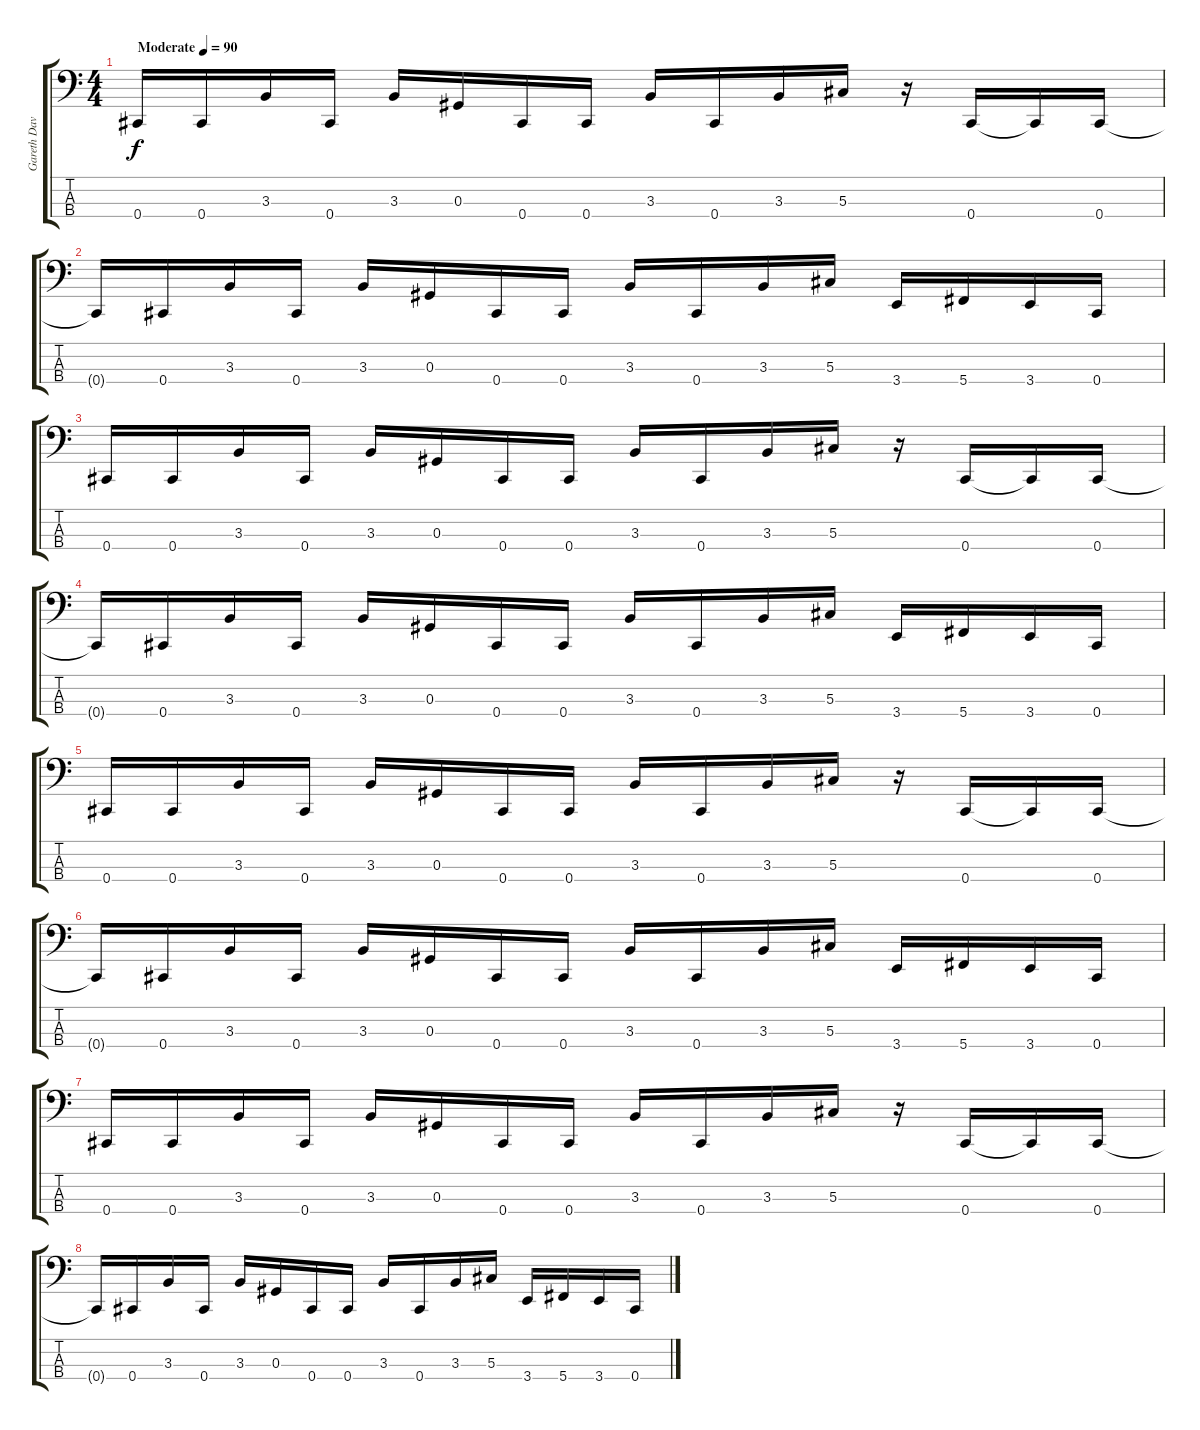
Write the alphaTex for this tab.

\track ("Gareth Davis" "Gareth Dav") {instrument electricbassfinger}
\staff {score tabs}
\tuning (Gb2 Db2 Ab1 Db1) {hide}
\ts (4 4)
\tempo (90 "Moderate")
\clef f4
\ks c
0.4.16{dy f instrument electricbassfinger} 0.4.16 3.3.16 0.4.16 3.3.16 0.3.16 0.4.16 0.4.16 3.3.16 0.4.16 3.3.16 5.3.16 r.16 0.4.16 0.4{t}.16 0.4.16 |
0.4{t}.16 0.4.16 3.3.16 0.4.16 3.3.16 0.3.16 0.4.16 0.4.16 3.3.16 0.4.16 3.3.16 5.3.16 3.4.16 5.4.16 3.4.16 0.4.16 |
0.4.16 0.4.16 3.3.16 0.4.16 3.3.16 0.3.16 0.4.16 0.4.16 3.3.16 0.4.16 3.3.16 5.3.16 r.16 0.4.16 0.4{t}.16 0.4.16 |
0.4{t}.16 0.4.16 3.3.16 0.4.16 3.3.16 0.3.16 0.4.16 0.4.16 3.3.16{instrument electricbassfinger} 0.4.16 3.3.16 5.3.16 3.4.16 5.4.16 3.4.16 0.4.16 |
0.4.16 0.4.16 3.3.16 0.4.16 3.3.16 0.3.16 0.4.16 0.4.16 3.3.16 0.4.16 3.3.16 5.3.16 r.16 0.4.16 0.4{t}.16 0.4.16 |
0.4{t}.16 0.4.16 3.3.16 0.4.16 3.3.16 0.3.16 0.4.16 0.4.16 3.3.16 0.4.16 3.3.16 5.3.16 3.4.16 5.4.16 3.4.16 0.4.16 |
0.4.16 0.4.16 3.3.16 0.4.16 3.3.16 0.3.16 0.4.16 0.4.16 3.3.16 0.4.16 3.3.16 5.3.16 r.16 0.4.16 0.4{t}.16 0.4.16 |
0.4{t}.16 0.4.16 3.3.16 0.4.16 3.3.16 0.3.16 0.4.16 0.4.16 3.3.16 0.4.16 3.3.16 5.3.16 3.4.16 5.4.16 3.4.16 0.4.16
